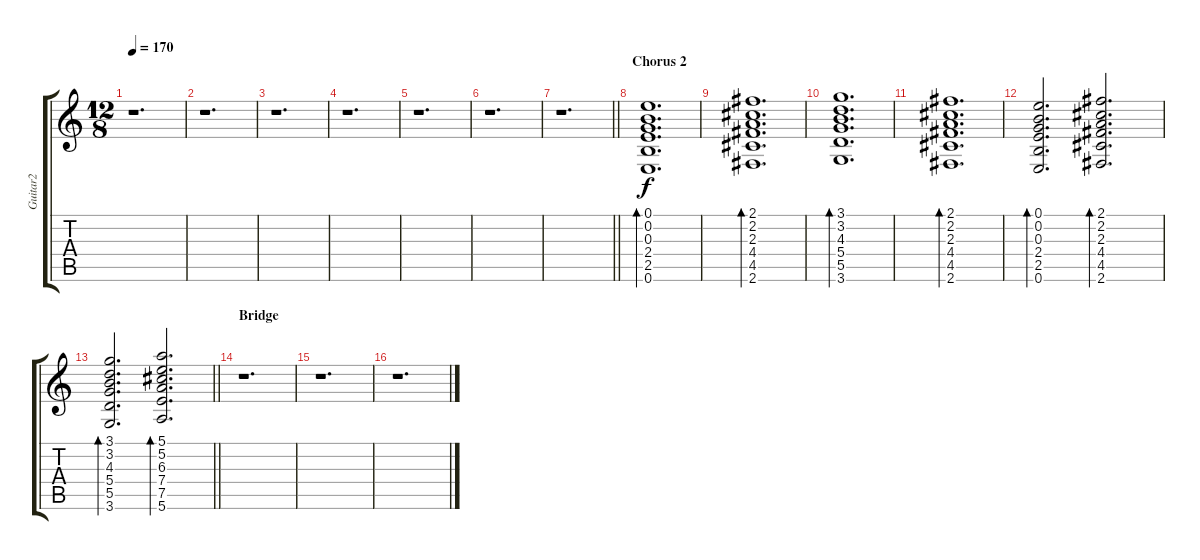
\track ("Guitar2" "Guitar2") {instrument electricguitarclean}
\staff {score tabs}
\tuning (E4 B3 G3 D3 A2 E2) {hide}
\ts (12 8)
\tempo 170
\clef g2
\ks c
r.1{d dy f} |
r.1{d} |
r.1{d} |
r.1{d} |
r.1{d} |
r.1{d} |
\barLineRight lightlight
r.1{d} |
\section ("" "Chorus 2")
(0.1 0.2 0.3 2.4 2.5 0.6).1{d bd 60} |
(2.1 2.2 2.3 4.4 4.5 2.6).1{d bd 60} |
(3.1 3.2 4.3 5.4 5.5 3.6).1{d bd 60} |
(2.1 2.2 2.3 4.4 4.5 2.6).1{d bd 60} |
(0.1 0.2 0.3 2.4 2.5 0.6).2{d bd 60} (2.1 2.2 2.3 4.4 4.5 2.6).2{d bd 60} |
\barLineRight lightlight
(3.1 3.2 4.3 5.4 5.5 3.6).2{d bd 60} (5.1 5.2 6.3 7.4 7.5 5.6).2{d bd 60} |
\section ("" "Bridge")
r.1{d} |
r.1{d} |
r.1{d}
